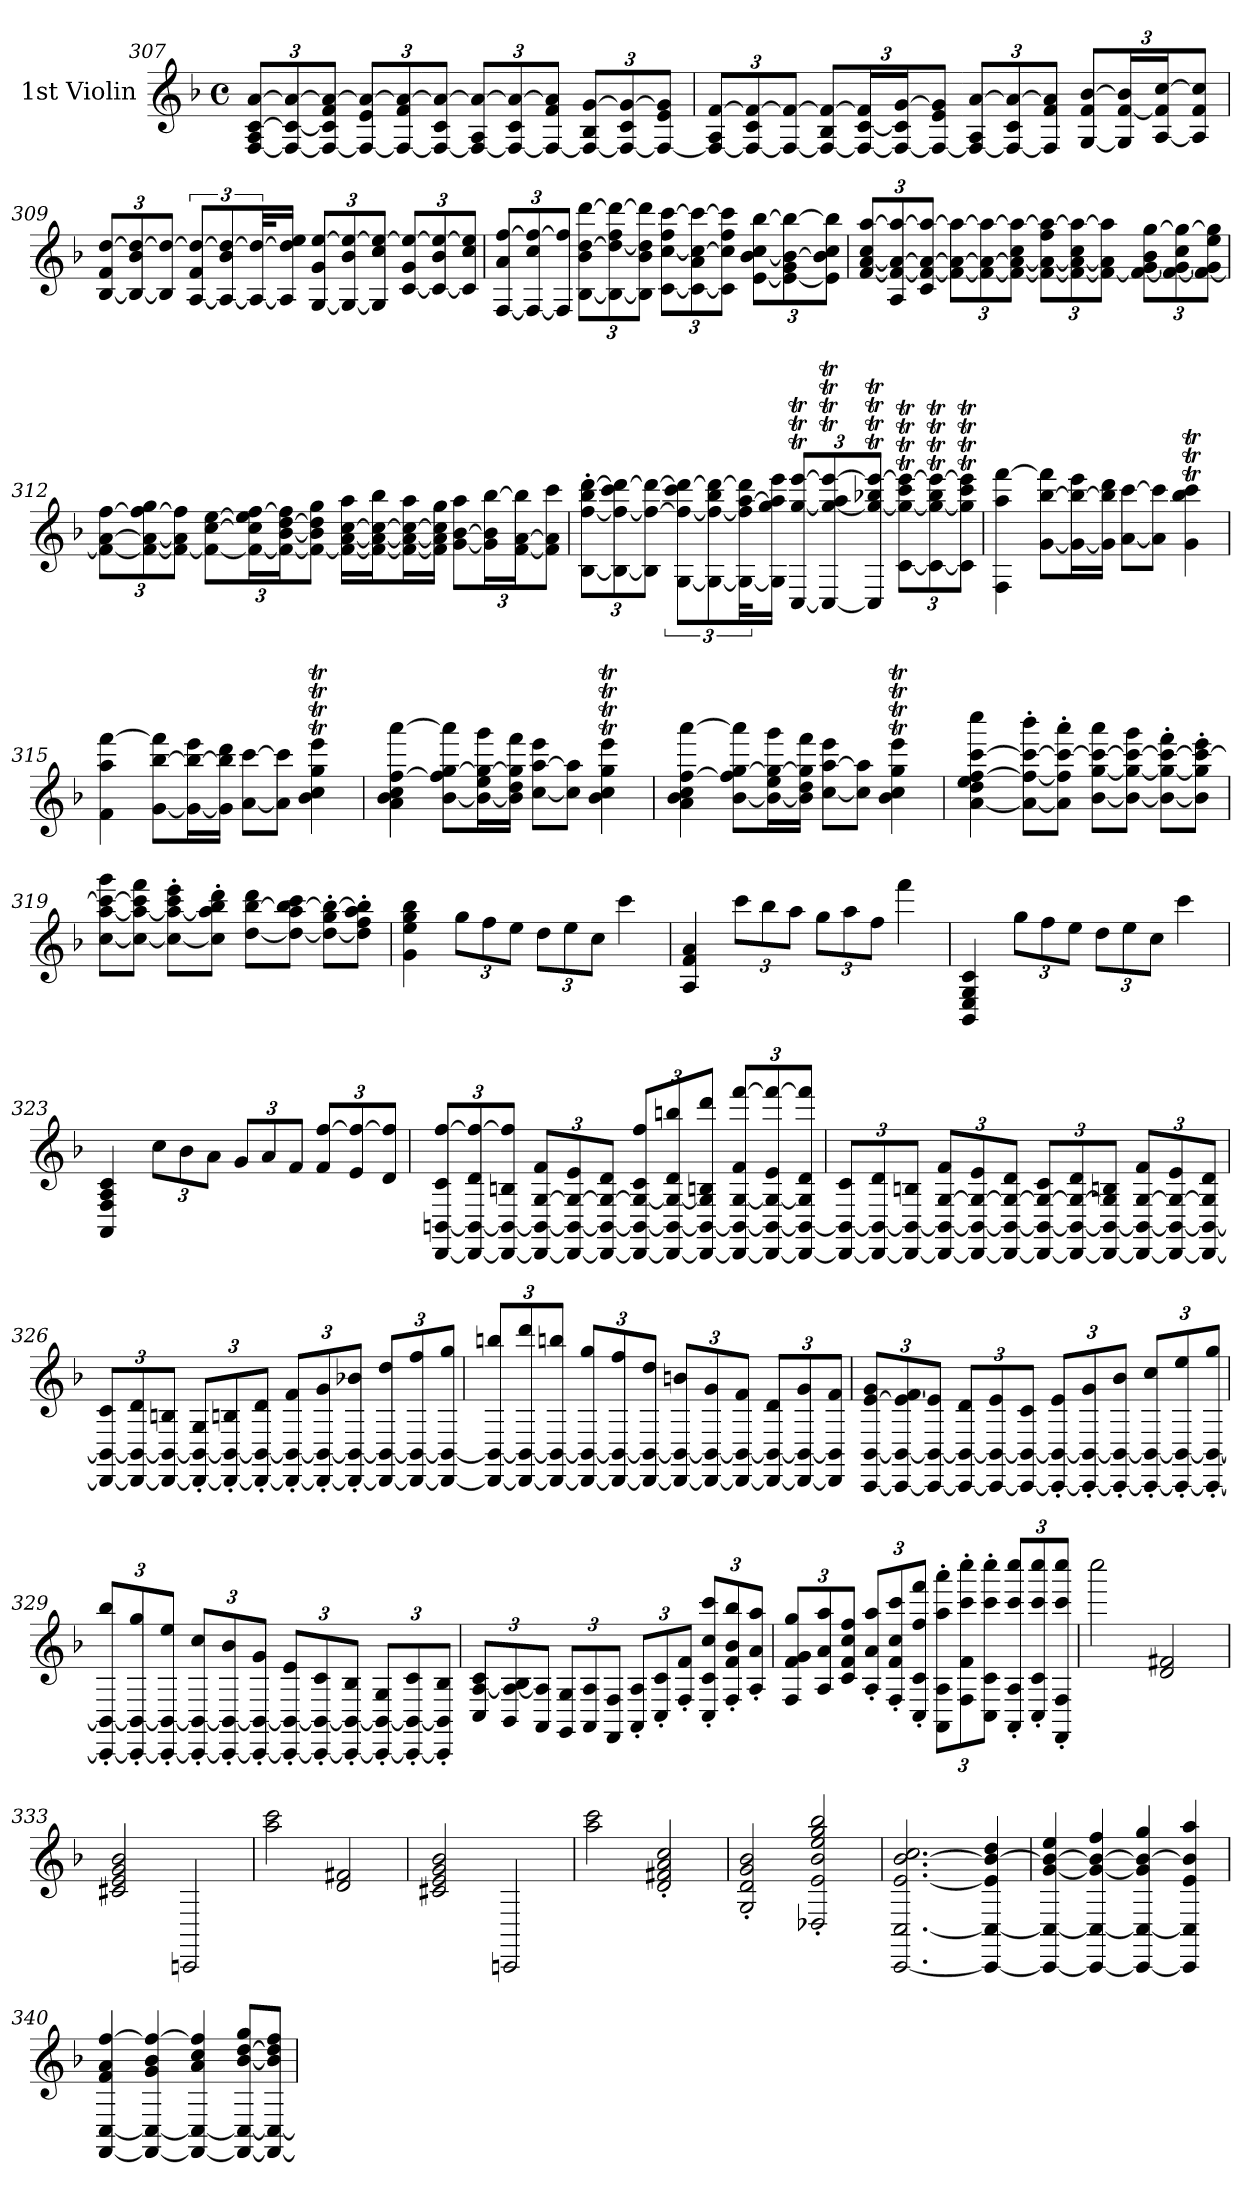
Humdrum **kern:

**kern
*part1
*staff1
*I"1st Violin
*I'Vln
*clefG2
*k[b-]
*M4/4
*met(c)
=307
[12F 12A [12c [12aL
12F_ 12c_ 12a_
12F_ 12c] 12f 12a_J
12F_ 12e 12a_L
12F_ 12f 12a_
12F_ 12c 12a_J
12F_ 12A 12a_L
12F_ 12c 12a_
12F_ 12f 12a]J
12F_ 12B- [12gL
12F_ 12c 12g_
12F_ 12e 12g]J
=308
12F_ 12A [12fL
12F_ 12c 12f_
12F_ 12f_J
12F_ 12B- 12f_L
24F_ [24c 24f]L
24F_ 24c] [24gJ
12F_ 12e 12g]J
12F_ 12A [12aL
12F_ 12c 12a_
12F] 12f 12a]J
[12G 12f [12b-L
24G] [24f 24b-]L
[24A 24f] [24ccJ
12A] 12f 12cc]J
=309
[12B- 12f [12ddL
12B-_ 12b- 12dd_
12B-] 12dd_J
[12A 12f 12dd_L
12A_ 12b- 12dd_
48A_ 48dd_KL
16A] 16dd] 16eeJJ
[12G 12g [12eeL
12G_ 12b- 12ee_
12G] 12cc 12ee_J
[12c 12g 12ee_L
12c_ 12b- 12ee_
12c] 12cc 12ee]J
=310
[12F 12a [12ffL
12F_ 12cc 12ff_
12F] 12ff]J
[12B- 12b- [12dd [12dddL
12B-_ 12dd_ 12ff 12ddd_
12B-] 12b- 12dd] 12ddd]J
[12c [12cc 12ff [12cccL
12c_ 12a 12cc_ 12ccc_
12c] 12cc] 12ff 12ccc]J
[12e [12b- 12cc [12bb-L
12e_ 12g 12b-_ 12bb-_
12e] 12b-] 12cc 12bb-]J
=311
[12f [12a 12cc [12aaL
12A 12f_ 12a_ 12aa_
12c 12f_ 12a_ 12aa_J
12f_ 12a_ 12aa_L
12f_ 12a_ 12aa_
12f_ 12a_ 12cc 12aa_J
12f_ 12a_ 12ff 12aa_L
12f_ 12a_ 12cc 12aa_
12f_ 12a] 12aa]J
12f_ [12g 12b- [12ggL
12f_ 12g_ 12cc 12gg_
12f_ 12g] 12ee 12gg]J
=312
12f_ [12a [12ffL
12f_ 12a_ 12ff_ 12gg
12f_ 12a] 12ff]J
12f_ [12cc [12eeL
24f_ 24cc] 24ee] [24ffL
24f_ [24b- [24dd 24ff]J
12f_ 12b-] 12dd] 12ggJ
16f_ [16a [16cc 16aaLL
16f_ 16a_ 16cc_ 16bb-J
16f_ 16a_ 16cc_ 16aaL
16f] 16a] 16cc] 16ggJJ
[12g [12b- 12aaL
24g] 24b-] [24bb-L
[24f [24a 24bb-]J
12f] 12a] 12cccJ
=313
[12B-' [12ff' 12bb-' [12ddd'L
12B-_ 12ff_ 12ccc 12ddd_
12B-] 12ff_ 12ddd_J
[12G 12ff_ 12ccc 12ddd_L
12G_ 12ff_ 12bb- 12ddd_
48G_ 48ff] [48aa 48ddd]KL
16G] 16gg 16aa] 16eeeJJ
[12CT [12ggT [12eeeTL
12C_T 12gg_T 12aaT 12eee_T
12C]T 12gg_T 12bb-T 12eee_TJ
[12cT 12gg_T 12cccT 12eee_TL
12c_T 12gg_T 12bb-T 12eee_T
12c]T 12gg]T 12cccT 12eee]TJ
=314
4F 4aa [4fff
[8g [8bb- 8fff]L
16g_ 16bb-_ 16eeeL
16g] 16bb-] 16dddJJ
[8a [8cccL
8a] 8ccc]J
4gT 4bb-T 4cccT
=315
4f 4aa [4fff
[8g [8bb- 8fff]L
16g_ 16bb-_ 16eeeL
16g] 16bb-] 16dddJJ
[8a [8cccL
8a] 8ccc]J
4b-T 4ccT 4ggT 4eeeT
=316
4a 4b- 4cc [4ff [4aaa
[8b- 8ff] [8gg 8aaa]L
16b-_ 16ee 16gg_ 16gggL
16b-] 16dd 16gg] 16fffJJ
[8cc [8aa 8eeeL
8cc] 8aa]J
4b-T 4ccT 4ggT 4eeeT
=317
4a 4b- 4cc [4ff [4aaa
[8b- 8ff] [8gg 8aaa]L
16b-_ 16ee 16gg_ 16gggL
16b-] 16dd 16gg] 16fffJJ
[8cc [8aa 8eeeL
8cc] 8aa]J
4b-T 4ccT 4ggT 4eeeT
=318
[4a 4dd 4ee [4ff [4ccc 4cccc
8a_' 8ff_' 8ccc_' 8bbb-'L
8a]' 8ff]' 8ccc_' 8aaa'J
[8b- [8gg 8ccc_ 8aaaL
8b-_ 8gg_ 8ccc_ 8gggJ
8b-_' 8gg_' 8ccc_' 8fff'L
8b-]' 8gg]' 8ccc_' 8eee'J
=319
[8cc [8aa 8ccc_ 8gggL
8cc_ 8aa_ 8ccc] 8fffJ
8cc_' 8aa_' 8ccc' 8eee'L
8cc]' 8aa]' 8bb-' 8ddd'J
[8dd [8bb- 8dddL
8dd_ 8aa 8bb-_ 8cccJ
8dd_' 8gg' 8bb-_'L
8dd]' 8ff' 8aa' 8bb-]'J
=320
4g 4ee 4gg 4bb-
12ggL
12ff
12eeJ
12ddL
12ee
12ccJ
4ccc
=321
4A 4f 4a
12cccL
12bb-
12aaJ
12ggL
12aa
12ffJ
4fff
=322
4BB- 4E 4G 4c
12ggL
12ff
12eeJ
12ddL
12ee
12ccJ
4ccc
=323
4AA 4F 4A 4c
12ccL
12b-
12aJ
12gL
12a
12fJ
12f [12ffL
12e 12ff_
12d 12ff]J
=324
[12DD [12BBn 12c [12ffL
12DD_ 12BB_ 12d 12ff_
12DD_ 12BB_ 12Bn 12ff]J
12DD_ 12BB_ [12G 12fL
12DD_ 12BB_ 12G_ 12e
12DD_ 12BB_ 12G_ 12dJ
12DD_ 12BB_ 12G_ 12c 12ffL
12DD_ 12BB_ 12G_ 12d 12bbn
12DD_ 12BB_ 12G] 12Bn 12dddJ
12DD_ 12BB_ [12G 12f [12fffL
12DD_ 12BB_ 12G_ 12e 12fff_
12DD_ 12BB_ 12G] 12d 12fff]J
=325
12DD_ 12BBn_ 12cL
12DD_ 12BB_ 12d
12DD_ 12BB_ 12BnJ
12DD_ 12BB_ [12G 12fL
12DD_ 12BB_ 12G_ 12e
12DD_ 12BB_ 12G_ 12dJ
12DD_ 12BB_ 12G_ 12cL
12DD_ 12BB_ 12G_ 12d
12DD_ 12BB_ 12G] 12BnJ
12DD_ 12BB_ [12G 12fL
12DD_ 12BB_ 12G_ 12e
12DD_ 12BB_ 12G] 12dJ
=326
12DD_ 12BBn_ 12cL
12DD_ 12BB_ 12d
12DD_ 12BB_ 12BnJ
12DD_' 12BB_' 12G'L
12DD_' 12BB_' 12Bn'
12DD_' 12BB_' 12d'J
12DD_' 12BB_' 12f'L
12DD_' 12BB_' 12g'
12DD_' 12BB_' 12b-X'J
12DD_ 12BB_ 12ddL
12DD_ 12BB_ 12ff
12DD_ 12BB_ 12ggJ
=327
12DD_ 12BBn_ 12bbnL
12DD_ 12BB_ 12ddd
12DD_ 12BB_ 12bbnJ
12DD_ 12BB_ 12ggL
12DD_ 12BB_ 12ff
12DD_ 12BB_ 12ddJ
12DD_ 12BB_ 12bnL
12DD_ 12BB_ 12g
12DD_ 12BB_ 12fJ
12DD_ 12BB_ 12dL
12DD_ 12BB_ 12g
12DD] 12BB] 12fJ
=328
[12CC [12BB- [12e 12gL
12CC_ 12BB-_ 12e_ 12f
12CC_ 12BB-_ 12e]J
12CC_ 12BB-_ 12dL
12CC_ 12BB-_ 12e
12CC_ 12BB-_ 12cJ
12CC_' 12BB-_' 12e'L
12CC_' 12BB-_' 12g'
12CC_' 12BB-_' 12b-'J
12CC_' 12BB-_' 12cc'L
12CC_' 12BB-_' 12ee'
12CC_' 12BB-_' 12gg'J
=329
12CC_' 12BB-_' 12bb-'L
12CC_' 12BB-_' 12gg'
12CC_' 12BB-_' 12ee'J
12CC_' 12BB-_' 12cc'L
12CC_' 12BB-_' 12b-'
12CC_' 12BB-_' 12g'J
12CC_' 12BB-_' 12e'L
12CC_' 12BB-_' 12c'
12CC_' 12BB-_' 12B-'J
12CC_' 12BB-_' 12G'L
12CC_' 12BB-_' 12c'
12CC]' 12BB-]' 12B-'J
=330
12C [12A 12cL
12BB- 12A_ 12B-
12AA 12A]J
12GG 12GL
12AA 12A
12FF 12FJ
12AA' 12A'L
12C' 12c'
12F' 12f'J
12C' 12c' 12cc' 12ccc'L
12F' 12f' 12b-' 12bb-'
12A' 12a' 12aa'J
=331
12F 12f 12g 12ggL
12A 12a 12aa
12c 12f 12cc 12ffJ
12A' 12a' 12aa'L
12F' 12f' 12cc' 12ccc'
12C' 12c' 12ff' 12fff'J
12AA' 12A' 12aa' 12aaa'L
12F' 12f' 12ccc' 12cccc'
12C' 12c' 12ccc' 12cccc'J
12AA' 12A' 12ccc' 12cccc'L
12C' 12c' 12ccc' 12cccc'
12FF' 12F' 12ccc' 12cccc'J
=332
2cccc
2d 2f#X
=333
2c#X 2e 2g 2b-
2CCn
=334
2aa 2ccc
2d 2f#X
=335
2c#X 2e 2g 2b-
2CCn
=336
2aa 2ccc
2d' 2f#X' 2a' 2cc'
=337
2G' 2d' 2g' 2b-'
2D-X' 2e' 2b-' 2ee' 2gg' 2bb-'
=338
[2.CC [2.C [2.e [2.b- 2.cc
4CC_ 4C_ 4e] 4b-_ 4dd
=339
4CC_ 4C_ [4g 4b-_ 4ee
4CC_ 4C_ 4g_ 4b-_ 4ff
4CC_ 4C_ 4g] 4b-_ 4gg
4CC] 4C] 4e 4b-] 4aa
=340
[4FF [4C 4f 4a [4ff
4FF_ 4C_ 4g 4b- 4ff_
4FF_ 4C_ 4a 4cc 4ff]
8FF_ 8C_ [8b- [8dd 8ggL
8FF_ 8C_ 8b-] 8dd] 8ffJ
=
*-
